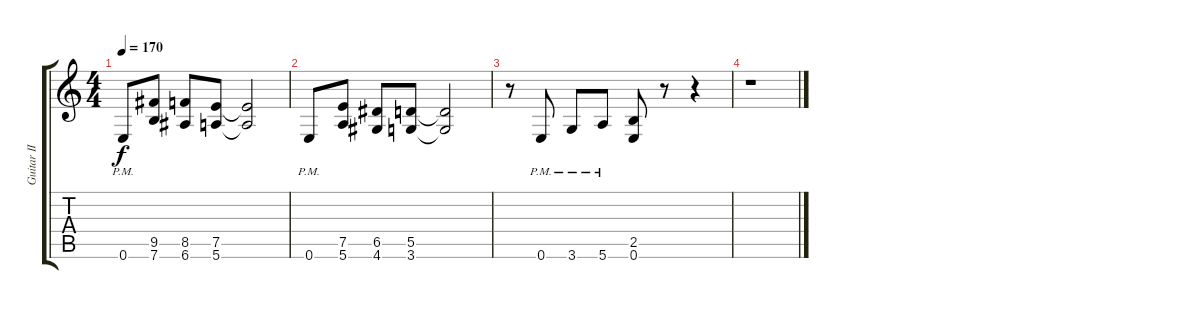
\track ("Guitar II" "Guitar II") {instrument distortionguitar}
\staff {score tabs}
\tuning (E4 B3 G3 D3 A2 E2) {hide}
\ts (4 4)
\tempo 170
\clef g2
\ks c
0.6{pm}.8{dy f} (9.5 7.6).8 (8.5 6.6).8 (7.5 5.6).8 (7.5{t} 5.6{t}).2 |
0.6{pm}.8 (7.5 5.6).8 (6.5 4.6).8 (5.5 3.6).8 (5.5{t} 3.6{t}).2 |
r.8 0.6{pm}.8 3.6{pm}.8 5.6{pm}.8 (2.5 0.6).8 r.8 r.4 |
r.1
